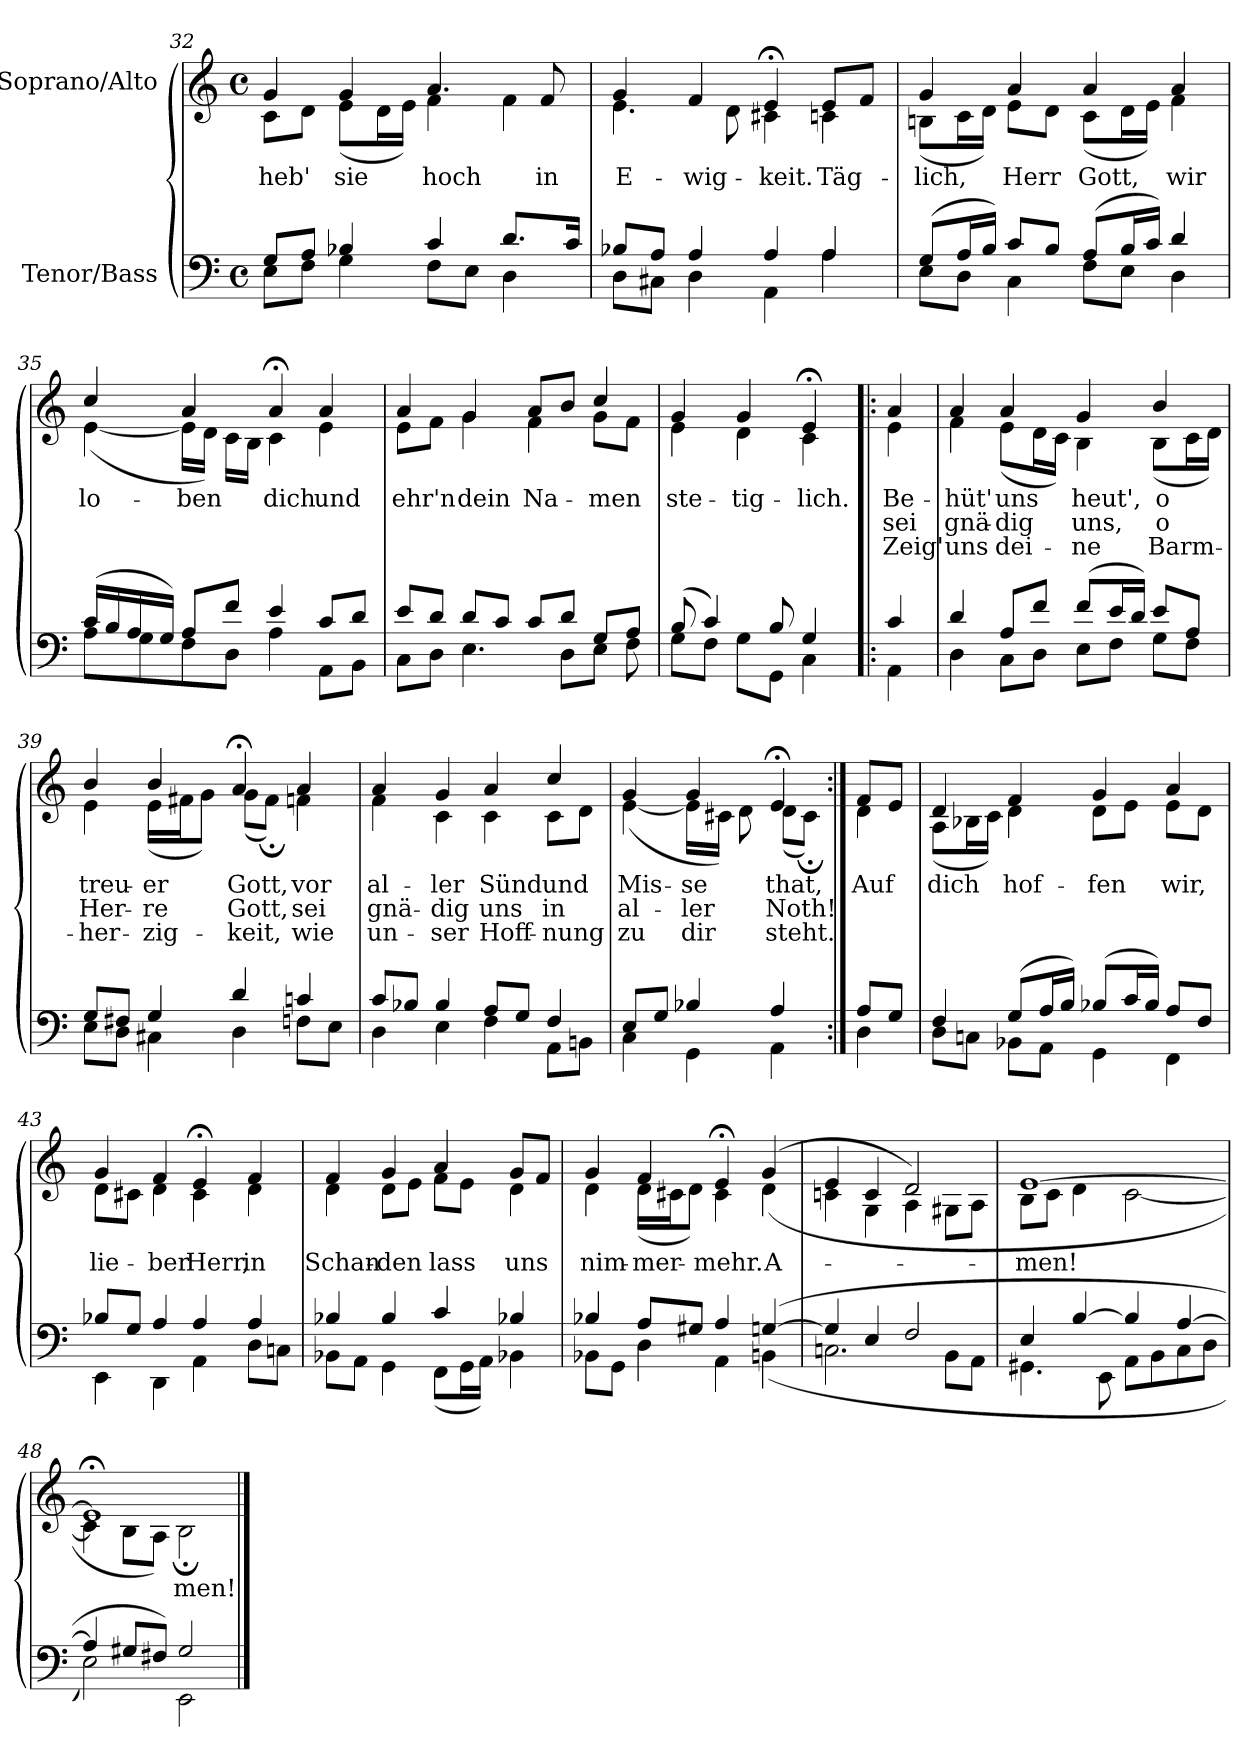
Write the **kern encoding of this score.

**kern	**kern	**text	**text	**text
*part2	*part1	*part1	*part1	*part1
*staff2	*staff1	*staff1	*staff1	*staff1
*I"Tenor/Bass	*I"Soprano/Alto	*	*	*
*clefF4	*clefG2	*	*	*
*k[]	*k[]	*	*	*
*M4/4	*M4/4	*	*	*
*met(c)	*met(c)	*	*	*
=32	=32	=32	=32	=32
*^	*	*	*	*
!	!	!	!LO:LY:b	!	!
*	*	*^	*	*	*
8G/L	8E\L	4g/	8c\L	heb'	.	.
8A/J	8F\J	.	8d\J	.	.	.
!	!	!	!	!LO:LY:b	!	!
4B-X/	4G\	4g/	(8e\L	sie	.	.
.	.	.	16d\L	.	.	.
.	.	.	16e\JJ)	.	.	.
!	!	!	!	!LO:LY:b	!	!
4c/	8F\L	4.a/	4f\	hoch	.	.
.	8E\J	.	.	.	.	.
8.d/L	4D\	.	4f\	.	.	.
!	!	!	!	!LO:LY:b	!	!
.	.	8f/	.	in	.	.
16c/Jk	.	.	.	.	.	.
=33	=33	=33	=33	=33	=33	=33
!	!	!	!	!LO:LY:b	!	!
8B-X/L	8D\L	4g/	4.e\	E-	.	.
8A/J	8C#X\J	.	.	.	.	.
!	!	!	!	!LO:LY:b	!	!
4A/	4D\	4f/	.	-wig-	.	.
.	.	.	8d\	.	.	.
!	!	!	!	!LO:LY:b	!	!
4A/	4AA\	4e;</	4c#X\	-keit.	.	.
!	!	!	!	!LO:LY:b	!	!
4A/	4A\	8e/L	4cn\	Täg-	.	.
.	.	8f/J	.	.	.	.
!!LO:LB:g=z	!!
=34	=34	=34	=34	=34	=34	=34
!	!	!	!	!LO:LY:b	!	!
(8G/L	8E\L	4g/	(8Bn\L	-lich,	.	.
16A/L	8D\J	.	16c\L	.	.	.
16B/JJ)	.	.	16d\JJ)	.	.	.
!	!	!	!	!LO:LY:b	!	!
8c/L	4C\	4a/	8e\L	Herr	.	.
8B/J	.	.	8d\J	.	.	.
!	!	!	!	!LO:LY:b	!	!
(8A/L	8F\L	4a/	(8c\L	Gott,	.	.
16B/L	8E\J	.	16d\L	.	.	.
16c/JJ)	.	.	16e\JJ)	.	.	.
!	!	!	!	!LO:LY:b	!	!
4d/	4D\	4a/	4f\	wir	.	.
=35	=35	=35	=35	=35	=35	=35
!	!	!	!	!LO:LY:b	!	!
(16c/LL	8A\L	4cc/	([4e\	lo-	.	.
16B/	.	.	.	.	.	.
16A/	8G\	.	.	.	.	.
16G/JJ)	.	.	.	.	.	.
!	!	!	!	!LO:LY:b	!	!
8A/L	8F\	4a/	16e\LL]	-ben	.	.
.	.	.	16d\JJ)	.	.	.
8f/J	8D\J	.	16c\LL	.	.	.
.	.	.	16B\JJ	.	.	.
!	!	!	!	!LO:LY:b	!	!
4e/	4A\	4a;</	4c\	dich	.	.
!	!	!	!	!LO:LY:b	!	!
8c/L	8AA\L	4a/	4e\	und	.	.
8d/J	8BB\J	.	.	.	.	.
=36	=36	=36	=36	=36	=36	=36
!	!	!	!	!LO:LY:b	!	!
8e/L	8C\L	4a/	8e\L	ehr'n	.	.
8d/J	8D\J	.	8f\J	.	.	.
!	!	!	!	!LO:LY:b	!	!
8d/L	4.E\	4g/	4g\	dein	.	.
8c/J	.	.	.	.	.	.
!	!	!	!	!LO:LY:b	!	!
8c/L	.	8a/L	4f\	Na-	.	.
8d/J	8D\L	8b/J	.	.	.	.
!	!	!	!	!LO:LY:b	!	!
8G/L	8E\J	4cc/	8g\L	-men	.	.
8A/J	8F\	.	8f\J	.	.	.
=37	=37	=37	=37	=37	=37	=37
!	!	!	!	!LO:LY:b	!	!
(8B/	8G\L	4g/	4e\	ste-	.	.
4c/)	8F\J	.	.	.	.	.
!	!	!	!	!LO:LY:b	!	!
.	8G\L	4g/	4d\	-tig-	.	.
8B/	8GG\J	.	.	.	.	.
!	!	!	!	!LO:LY:b	!	!
4G/	4C\	4e;</	4c\	-lich.	.	.
!!LO:PB:g=z	!!
=37X7!|:	=37X7!|:	=37X7!|:	=37X7!|:	=37X7!|:	=37X7!|:	=37X7!|:
!	!	!	!	!LO:LY:b	!LO:LY:b	!LO:LY:b
4c/	4AA\	4a/	4e\	Be-	sei	Zeig'
=38	=38	=38	=38	=38	=38	=38
!	!	!	!	!LO:LY:b	!LO:LY:b	!LO:LY:b
4d/	4D\	4a/	4f\	-hüt'	gnä-	uns
!	!	!	!	!LO:LY:b	!LO:LY:b	!LO:LY:b
8A/L	8C\L	4a/	(8e\L	uns	-dig	dei-
8f/J	8D\J	.	16d\L	.	.	.
.	.	.	16c\JJ)	.	.	.
!	!	!	!	!LO:LY:b	!LO:LY:b	!LO:LY:b
(8f/L	8E\L	4g/	4B\	heut',	uns,	-ne
16e/L	8F\J	.	.	.	.	.
16d/JJ)	.	.	.	.	.	.
!	!	!	!	!LO:LY:b	!LO:LY:b	!LO:LY:b
8e/L	8G\L	4b/	(8B\L	o	o	Barm-
8A/J	8F\J	.	16c\L	.	.	.
.	.	.	16d\JJ)	.	.	.
=39	=39	=39	=39	=39	=39	=39
!	!	!	!	!LO:LY:b	!LO:LY:b	!LO:LY:b
8G/L	8E\L	4b/	4e\	treu-	Her-	-her-
8F#X/J	8D\J	.	.	.	.	.
!	!	!	!	!LO:LY:b	!LO:LY:b	!LO:LY:b
4G/	4C#X\	4b/	(16e\LL	-er	-re	-zig-
.	.	.	16f#X\J	.	.	.
.	.	.	8g\J)	.	.	.
!	!	!	!	!LO:LY:b	!LO:LY:b	!LO:LY:b
4d/	4D\	4a;</	(8g\L	Gott,	Gott,	-keit,
.	.	.	8f#;\J)	.	.	.
!	!	!	!	!LO:LY:b	!LO:LY:b	!LO:LY:b
4cn/	8Fn\L	4a/	4fn\	vor	sei	wie
.	8E\J	.	.	.	.	.
=40	=40	=40	=40	=40	=40	=40
!	!	!	!	!LO:LY:b	!LO:LY:b	!LO:LY:b
8c/L	4D\	4a/	4f\	al-	gnä-	un-
8B-X/J	.	.	.	.	.	.
!	!	!	!	!LO:LY:b	!LO:LY:b	!LO:LY:b
4B-/	4E\	4g/	4c\	-ler	-dig	-ser
!	!	!	!	!LO:LY:b	!LO:LY:b	!LO:LY:b
8A/L	4F\	4a/	4c\	Sünd	uns	Hoff-
8G/J	.	.	.	.	.	.
!	!	!	!	!LO:LY:b	!LO:LY:b	!LO:LY:b
4F/	8AA\L	4cc/	8c\L	und	in	-nung
.	8BBn\J	.	8d\J	.	.	.
=41	=41	=41	=41	=41	=41	=41
!	!	!	!	!LO:LY:b	!LO:LY:b	!LO:LY:b
8E/L	4C\	4g/	([4e\	Mis-	al-	zu
8G/J	.	.	.	.	.	.
!	!	!	!	!LO:LY:b	!LO:LY:b	!LO:LY:b
4B-X/	4GG\	4g/	16e\LL]	-se	-ler	dir
.	.	.	16c#X\JJ)	.	.	.
.	.	.	8d\	.	.	.
!	!	!	!	!LO:LY:b	!LO:LY:b	!LO:LY:b
4A/	4AA\	4e;</	(8d\L	that,	Noth!	steht.
.	.	.	8c#;\J)	.	.	.
!!LO:LB:g=z	!!
=41X8:|!	=41X8:|!	=41X8:|!	=41X8:|!	=41X8:|!	=41X8:|!	=41X8:|!
!	!	!	!	!LO:LY:b	!	!
8A/L	4D\	8f/L	4d\	Auf	.	.
8G/J	.	8e/J	.	.	.	.
=42	=42	=42	=42	=42	=42	=42
!	!	!	!	!LO:LY:b	!	!
4F/	8D\L	4d/	(8A\L	dich	.	.
.	8Cn\J	.	16B-X\L	.	.	.
.	.	.	16c\JJ)	.	.	.
!	!	!	!	!LO:LY:b	!	!
(8G/L	8BB-X\L	4f/	4d\	hof-	.	.
16A/L	8AA\J	.	.	.	.	.
16B/JJ)	.	.	.	.	.	.
!	!	!	!	!LO:LY:b	!	!
(8B-X/L	4GG\	4g/	8d\L	-fen	.	.
16c/L	.	.	8e\J	.	.	.
16B-/JJ)	.	.	.	.	.	.
!	!	!	!	!LO:LY:b	!	!
8A/L	4FF\	4a/	8e\L	wir,	.	.
8F/J	.	.	8d\J	.	.	.
=43	=43	=43	=43	=43	=43	=43
!	!	!	!	!LO:LY:b	!	!
8B-X/L	4EE\	4g/	8d\L	lie-	.	.
8G/J	.	.	8c#X\J	.	.	.
!	!	!	!	!LO:LY:b	!	!
4A/	4DD\	4f/	4d\	-ber	.	.
!	!	!	!	!LO:LY:b	!	!
4A/	4AA\	4e;</	4c#\	Herr,	.	.
!	!	!	!	!LO:LY:b	!	!
4A/	8D\L	4f/	4d\	in	.	.
.	8Cn\J	.	.	.	.	.
=44	=44	=44	=44	=44	=44	=44
!	!	!	!	!LO:LY:b	!	!
4B-X/	8BB-X\L	4f/	4d\	Schan-	.	.
.	8AA\J	.	.	.	.	.
!	!	!	!	!LO:LY:b	!	!
4B-/	4GG\	4g/	8d\L	-den	.	.
.	.	.	8e\J	.	.	.
!	!	!	!	!LO:LY:b	!	!
4c/	(8FF\L	4a/	8f\L	lass	.	.
.	16GG\L	.	8e\J	.	.	.
.	16AA\JJ)	.	.	.	.	.
!	!	!	!	!LO:LY:b	!	!
4B-X/	4BB-X\	8g/L	4d\	uns	.	.
.	.	8f/J	.	.	.	.
!!LO:LB:g=z	!!
=45	=45	=45	=45	=45	=45	=45
!	!	!	!	!LO:LY:b	!	!
4B-X/	8BB-X\L	4g/	4d\	nim-	.	.
.	8GG\J	.	.	.	.	.
!	!	!	!	!LO:LY:b	!	!
8A/L	4D\	4f/	(16d\LL	-mer-	.	.
.	.	.	16c#X\J	.	.	.
8G#X/J	.	.	8d\J)	.	.	.
!	!	!	!	!LO:LY:b	!	!
4A/	4AA\	4e;</	4c#\	-mehr.	.	.
!	!	!	!	!LO:LY:a	!	!
!	!	!	!	!LO:LY:b	!	!
([4Gn/	(4BBn\	(4g/	(4d\	A-	.	.
=46	=46	=46	=46	=46	=46	=46
4G/]	2.Cn\	4e/	4cn\	.	.	.
4E/	.	4c/	4G\	.	.	.
2F/	.	2d/)	4A\	.	.	.
.	8BB\L	.	8G#X\L	.	.	.
.	8AA\J	.	8A\J	.	.	.
=47	=47	=47	=47	=47	=47	=47
!	!	!	!	!LO:LY:a	!	!
4E/	4.GG#X\	[1e	8B\L	men!	.	.
.	.	.	8c\J	.	.	.
[4B/	.	.	4d\	.	.	.
.	8EE\	.	.	.	.	.
4B/]	8AA\L	.	[2c\	.	.	.
.	8BB\	.	.	.	.	.
[4A/	8C\	.	.	.	.	.
.	8D\J	.	.	.	.	.
=48	=48	=48	=48	=48	=48	=48
4A/]	2E\)	1e;<]	4c\]	.	.	.
8G#X/L	.	.	8B\L	.	.	.
8F#X/J)	.	.	8A\J)	.	.	.
!	!	!	!	!LO:LY:b	!	!
2G#/	2EE\	.	2B;\	-men!	.	.
*v	*v	*	*	*	*	*
*	*v	*v	*	*	*
==	==	==	==	==
*-	*-	*-	*-	*-
